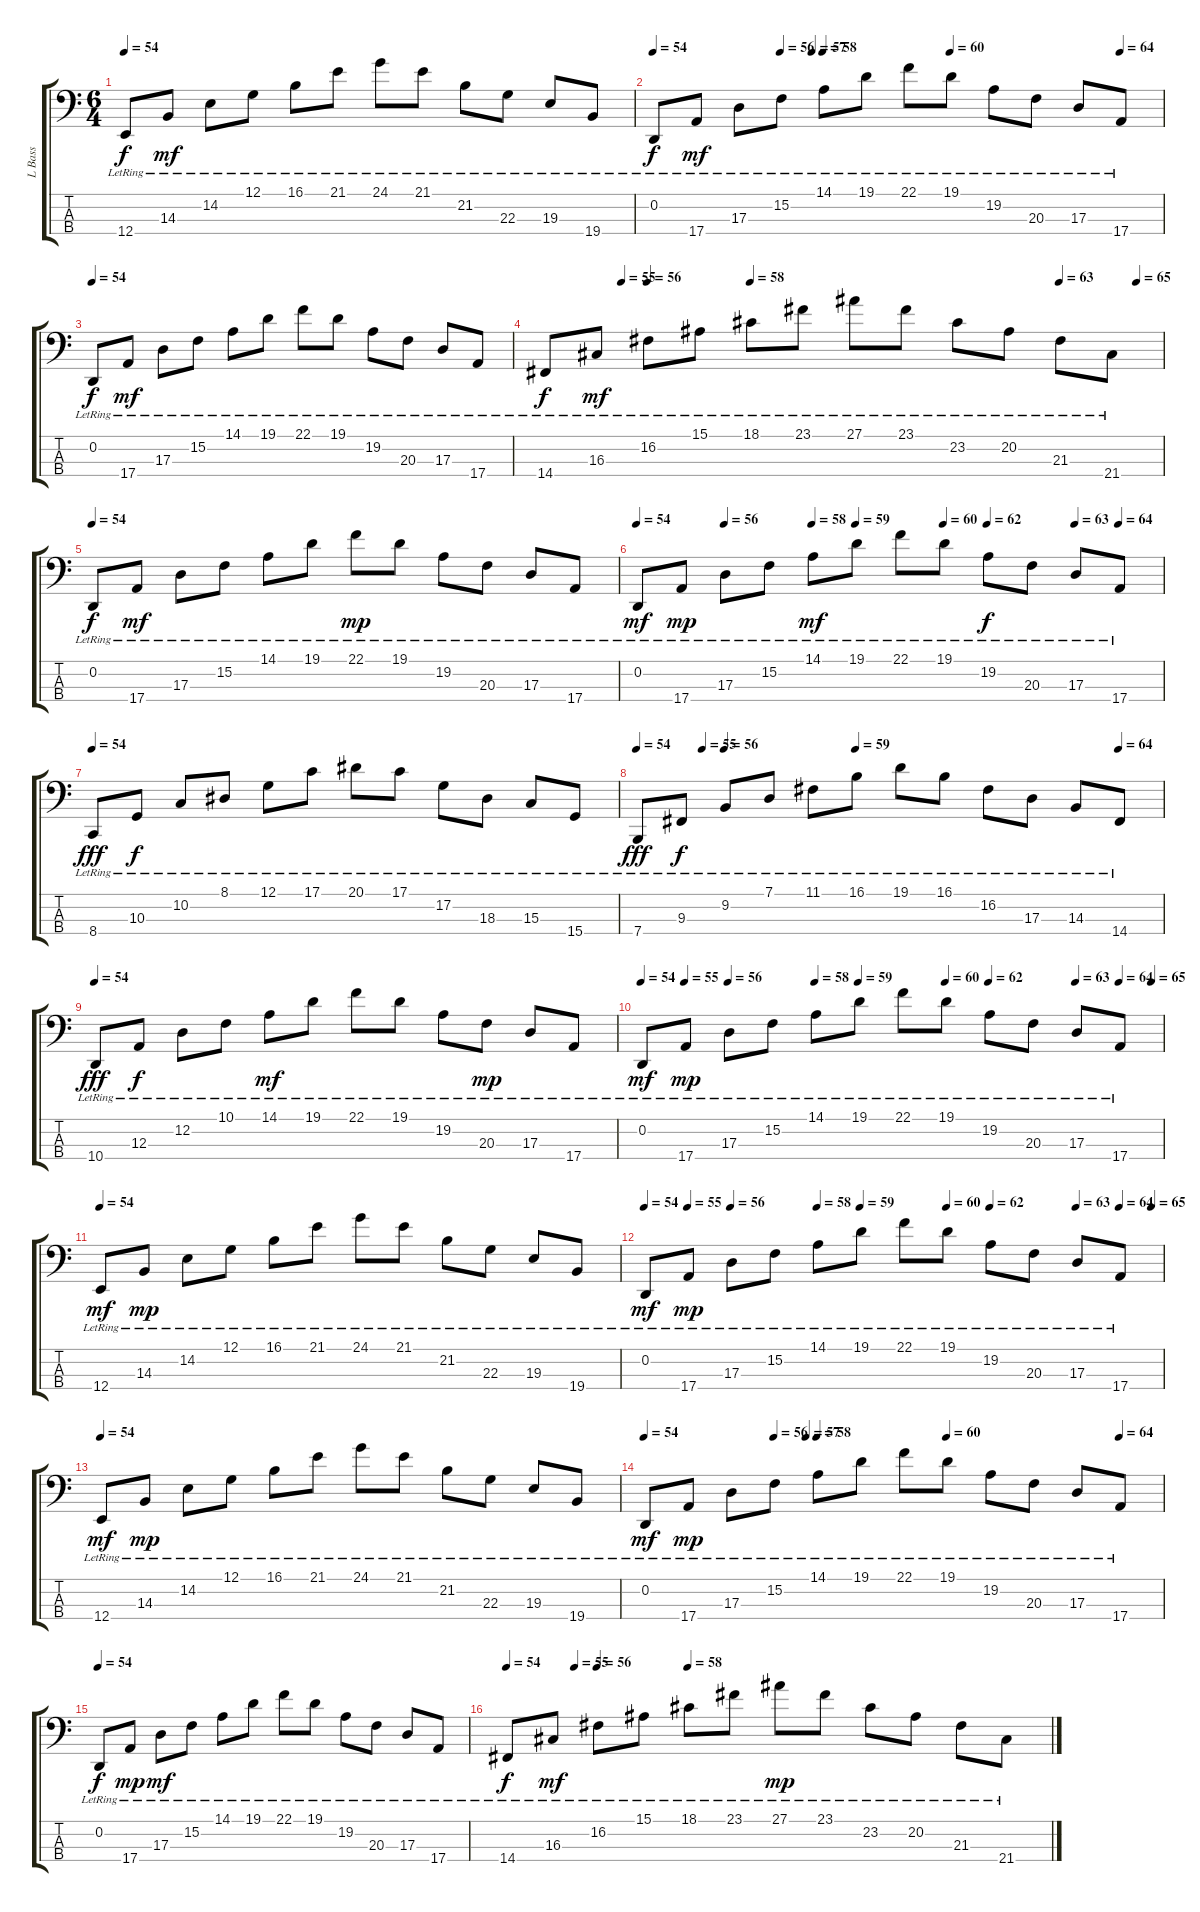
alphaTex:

\track ("L Bass" "L Bass") {instrument acousticgrandpiano}
\staff {score tabs}
\tuning (G2 D2 A1 E1) {hide}
\ts (6 4)
\tempo 54
\clef f4
\ks c
12.4{lr}.8{dy f} 14.3{lr}.8{dy mf} 14.2{lr}.8 12.1{lr}.8 16.1{lr}.8 21.1{lr}.8 24.1{lr}.8 21.1{lr}.8 21.2{lr}.8 22.3{lr}.8 19.3{lr}.8 19.4{lr}.8 |
\tempo 54
\tempo (56 0.25)
\tempo (57 0.3125)
\tempo (58 0.3333333333333333)
\tempo (60 0.5833333333333334)
\tempo (64 0.9166666666666666)
0.2{lr}.8{dy f} 17.4{lr}.8{dy mf} 17.3{lr}.8 15.2{lr}.8 14.1{lr}.8 19.1{lr}.8 22.1{lr}.8 19.1{lr}.8 19.2{lr}.8 20.3{lr}.8 17.3{lr}.8 17.4{lr}.8 |
\tempo 54
0.2{lr}.8{dy f} 17.4{lr}.8{dy mf} 17.3{lr}.8 15.2{lr}.8 14.1{lr}.8 19.1{lr}.8 22.1{lr}.8 19.1{lr}.8 19.2{lr}.8 20.3{lr}.8 17.3{lr}.8 17.4{lr}.8 |
\tempo (55 0.125)
\tempo (56 0.16666666666666666)
\tempo (58 0.3333333333333333)
\tempo (63 0.8333333333333334)
\tempo (65 0.9583333333333334)
14.4{lr}.8{dy f} 16.3{lr}.8{dy mf} 16.2{lr}.8 15.1{lr}.8 18.1{lr}.8 23.1{lr}.8 27.1{lr}.8 23.1{lr}.8 23.2{lr}.8 20.2{lr}.8 21.3{lr}.8 21.4{lr}.8 |
\tempo 54
0.2{lr}.8{dy f} 17.4{lr}.8{dy mf} 17.3{lr}.8 15.2{lr}.8 14.1{lr}.8 19.1{lr}.8 22.1{lr}.8{dy mp} 19.1{lr}.8 19.2{lr}.8 20.3{lr}.8 17.3{lr}.8 17.4{lr}.8 |
\tempo 54
\tempo (56 0.16666666666666666)
\tempo (58 0.3333333333333333)
\tempo (59 0.4166666666666667)
\tempo (60 0.5833333333333334)
\tempo (62 0.6666666666666666)
\tempo (63 0.8333333333333334)
\tempo (64 0.9166666666666666)
0.2{lr}.8{dy mf} 17.4{lr}.8{dy mp} 17.3{lr}.8 15.2{lr}.8 14.1{lr}.8{dy mf} 19.1{lr}.8 22.1{lr}.8 19.1{lr}.8 19.2{lr}.8{dy f} 20.3{lr}.8 17.3{lr}.8 17.4{lr}.8 |
\tempo 54
8.4{lr}.8{dy fff} 10.3{lr}.8{dy f} 10.2{lr}.8 8.1{lr}.8 12.1{lr}.8 17.1{lr}.8 20.1{lr}.8 17.1{lr}.8 17.2{lr}.8 18.3{lr}.8 15.3{lr}.8 15.4{lr}.8 |
\tempo 54
\tempo (55 0.125)
\tempo (56 0.16666666666666666)
\tempo (59 0.4166666666666667)
\tempo (64 0.9166666666666666)
7.4{lr}.8{dy fff} 9.3{lr}.8{dy f} 9.2{lr}.8 7.1{lr}.8 11.1{lr}.8 16.1{lr}.8 19.1{lr}.8 16.1{lr}.8 16.2{lr}.8 17.3{lr}.8 14.3{lr}.8 14.4{lr}.8 |
\tempo 54
10.4{lr}.8{dy fff} 12.3{lr}.8{dy f} 12.2{lr}.8 10.1{lr}.8 14.1{lr}.8{dy mf} 19.1{lr}.8 22.1{lr}.8 19.1{lr}.8 19.2{lr}.8 20.3{lr}.8{dy mp} 17.3{lr}.8 17.4{lr}.8 |
\tempo 54
\tempo (55 0.08333333333333333)
\tempo (56 0.16666666666666666)
\tempo (58 0.3333333333333333)
\tempo (59 0.4166666666666667)
\tempo (60 0.5833333333333334)
\tempo (62 0.6666666666666666)
\tempo (63 0.8333333333333334)
\tempo (64 0.9166666666666666)
\tempo (65 0.9791666666666666)
0.2{lr}.8{dy mf} 17.4{lr}.8{dy mp} 17.3{lr}.8 15.2{lr}.8 14.1{lr}.8 19.1{lr}.8 22.1{lr}.8 19.1{lr}.8 19.2{lr}.8 20.3{lr}.8 17.3{lr}.8 17.4{lr}.8 |
\tempo 54
12.4{lr}.8{dy mf} 14.3{lr}.8{dy mp} 14.2{lr}.8 12.1{lr}.8 16.1{lr}.8 21.1{lr}.8 24.1{lr}.8 21.1{lr}.8 21.2{lr}.8 22.3{lr}.8 19.3{lr}.8 19.4{lr}.8 |
\tempo 54
\tempo (55 0.08333333333333333)
\tempo (56 0.16666666666666666)
\tempo (58 0.3333333333333333)
\tempo (59 0.4166666666666667)
\tempo (60 0.5833333333333334)
\tempo (62 0.6666666666666666)
\tempo (63 0.8333333333333334)
\tempo (64 0.9166666666666666)
\tempo (65 0.9791666666666666)
0.2{lr}.8{dy mf} 17.4{lr}.8{dy mp} 17.3{lr}.8 15.2{lr}.8 14.1{lr}.8 19.1{lr}.8 22.1{lr}.8 19.1{lr}.8 19.2{lr}.8 20.3{lr}.8 17.3{lr}.8 17.4{lr}.8 |
\tempo 54
12.4{lr}.8{dy mf} 14.3{lr}.8{dy mp} 14.2{lr}.8 12.1{lr}.8 16.1{lr}.8 21.1{lr}.8 24.1{lr}.8 21.1{lr}.8 21.2{lr}.8 22.3{lr}.8 19.3{lr}.8 19.4{lr}.8 |
\tempo 54
\tempo (56 0.25)
\tempo (57 0.3125)
\tempo (58 0.3333333333333333)
\tempo (60 0.5833333333333334)
\tempo (64 0.9166666666666666)
0.2{lr}.8{dy mf} 17.4{lr}.8{dy mp} 17.3{lr}.8 15.2{lr}.8 14.1{lr}.8 19.1{lr}.8 22.1{lr}.8 19.1{lr}.8 19.2{lr}.8 20.3{lr}.8 17.3{lr}.8 17.4{lr}.8 |
\tempo 54
0.2{lr}.8{dy f} 17.4{lr}.8{dy mp} 17.3{lr}.8{dy mf} 15.2{lr}.8 14.1{lr}.8 19.1{lr}.8 22.1{lr}.8 19.1{lr}.8 19.2{lr}.8 20.3{lr}.8 17.3{lr}.8 17.4{lr}.8 |
\tempo 54
\tempo (55 0.125)
\tempo (56 0.16666666666666666)
\tempo (58 0.3333333333333333)
14.4{lr}.8{dy f} 16.3{lr}.8{dy mf} 16.2{lr}.8 15.1{lr}.8 18.1{lr}.8 23.1{lr}.8 27.1{lr}.8{dy mp} 23.1{lr}.8 23.2{lr}.8 20.2{lr}.8 21.3{lr}.8 21.4{lr}.8
